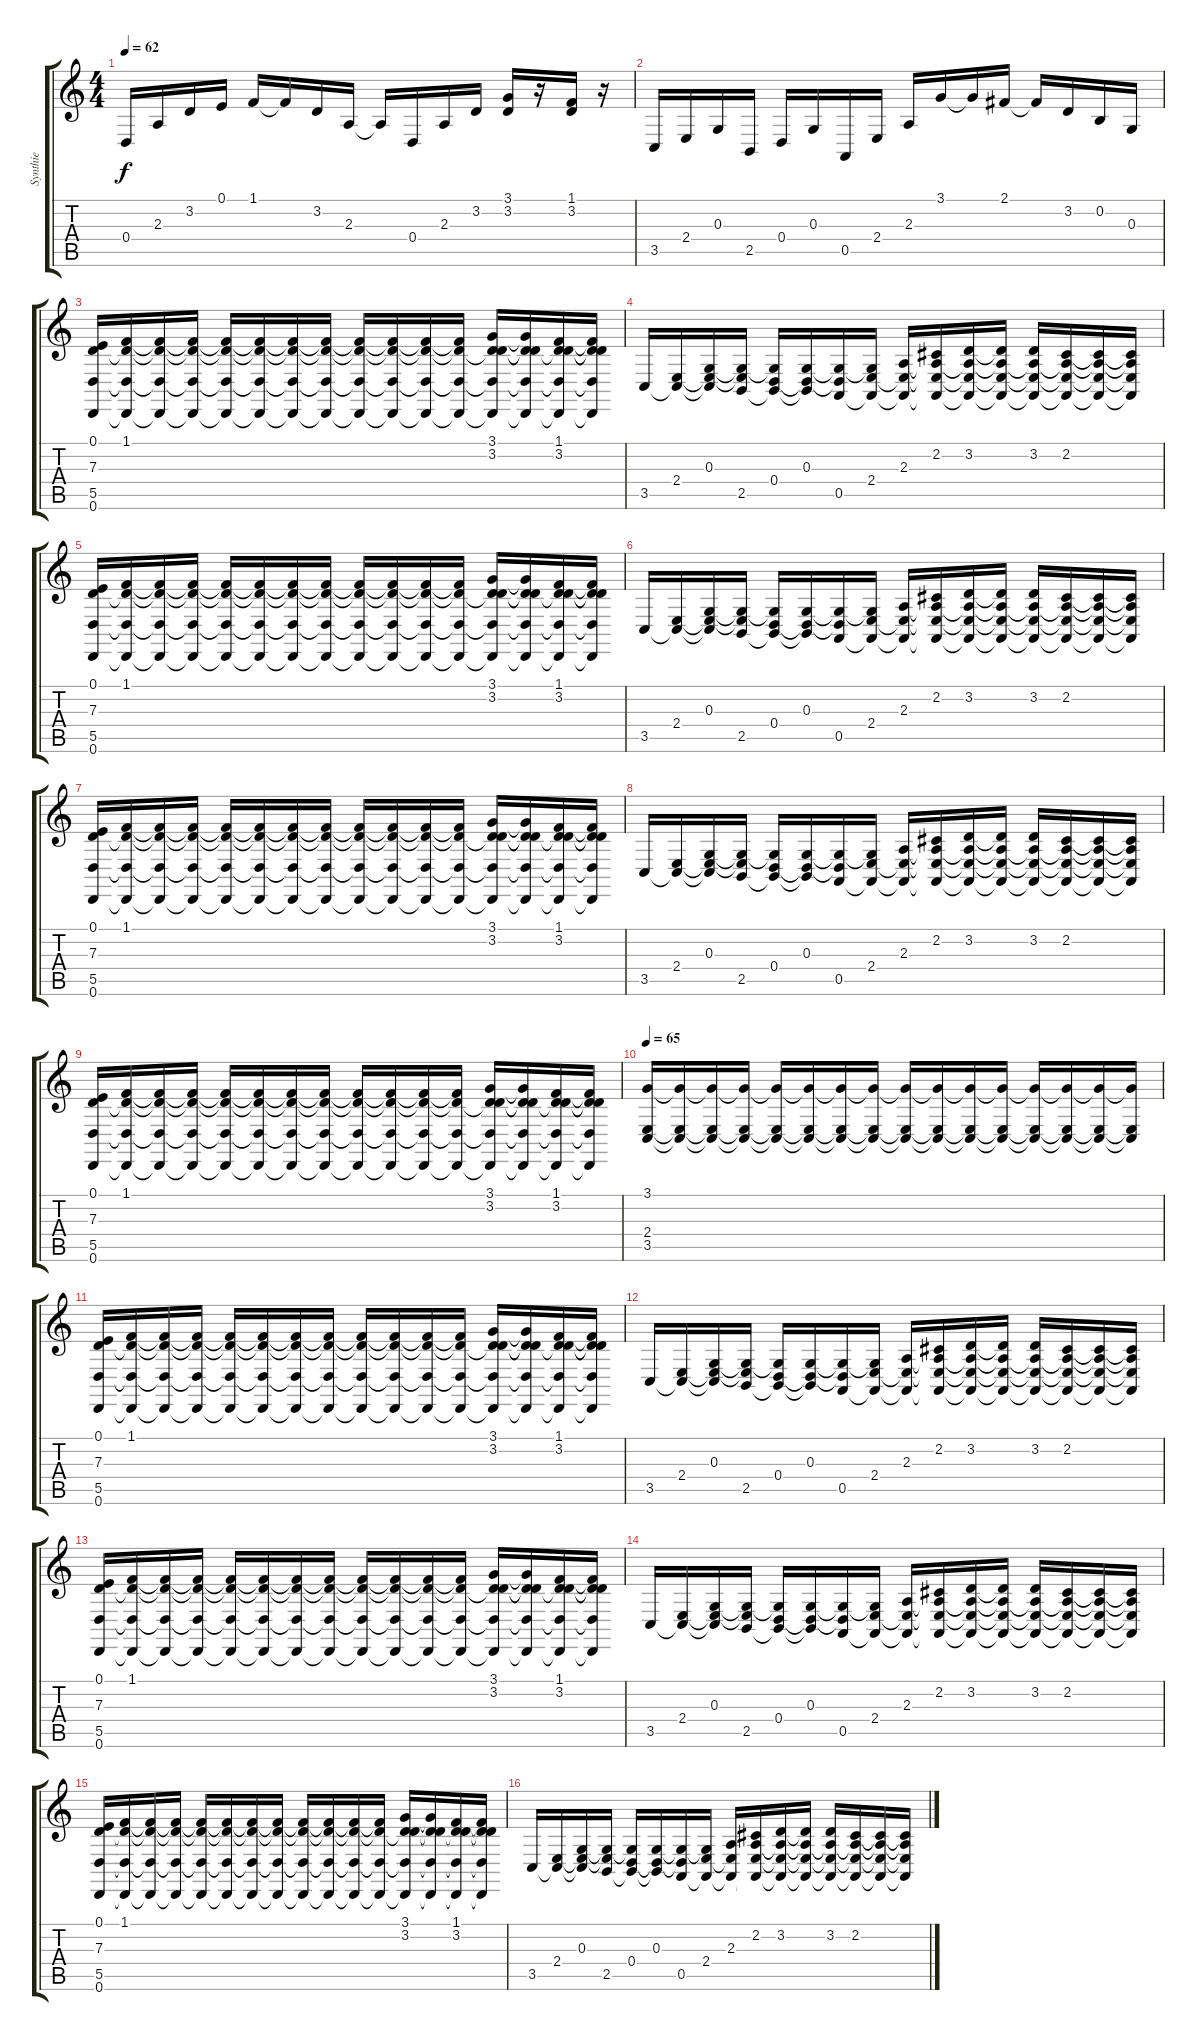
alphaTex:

\track ("Synthie" "Synthie") {instrument stringensemble1}
\staff {score tabs}
\tuning (E4 B3 G3 D3 A2 D2) {hide}
\ts (4 4)
\tempo 62
\clef g2
\ks c
0.4.16{dy f balance 0} 2.3.16{balance 8} 3.2.16{balance 16} 0.1.16{balance 8} 1.1.16{balance 0} 1.1{t}.16{balance 8} 3.2.16{balance 16} 2.3.16{balance 8} 2.3{t}.16{balance 0} 0.4.16{balance 8} 2.3.16{balance 16} 3.2.16{balance 8} (3.1 3.2).16{balance 0} r.16{balance 8} (1.1 3.2).16{balance 16} r.16{balance 8} |
3.5.16{balance 0} 2.4.16{balance 8} 0.3.16{balance 16} 2.5.16{balance 8} 0.4.16{balance 0} 0.3.16{balance 8} 0.5.16{balance 16} 2.4.16{balance 8} 2.3.16{balance 0} 3.1.16{balance 8} 3.1{t}.16{balance 16} 2.1.16{balance 8} 2.1{t}.16{balance 0} 3.2.16{balance 8} 0.2.16{balance 16} 0.3.16{balance 8} |
(0.1 7.3 5.5 0.6).16{balance 0} (1.1 7.3{t} 5.5{t} 0.6{t}).16{balance 8} (1.1{t} 7.3{t} 5.5{t} 0.6{t}).16{balance 16} (1.1{t} 7.3{t} 5.5{t} 0.6{t}).16{balance 8} (1.1{t} 7.3{t} 5.5{t} 0.6{t}).16{balance 0} (1.1{t} 7.3{t} 5.5{t} 0.6{t}).16{balance 8} (1.1{t} 7.3{t} 5.5{t} 0.6{t}).16{balance 16} (1.1{t} 7.3{t} 5.5{t} 0.6{t}).16{balance 8} (1.1{t} 7.3{t} 5.5{t} 0.6{t}).16{balance 0} (1.1{t} 7.3{t} 5.5{t} 0.6{t}).16{balance 8} (1.1{t} 7.3{t} 5.5{t} 0.6{t}).16{balance 16} (1.1{t} 7.3{t} 5.5{t} 0.6{t}).16{balance 8} (3.1 3.2 7.3{t} 5.5{t} 0.6{t}).16{balance 0} (3.1{t} 3.2{t} 7.3{t} 5.5{t} 0.6{t}).16{balance 8} (1.1 3.2 7.3{t} 5.5{t} 0.6{t}).16{balance 16} (1.1{t} 3.2{t} 7.3{t} 5.5{t} 0.6{t}).16{balance 8} |
3.5.16{balance 0} (2.4 3.5{t}).16{balance 8} (0.3 2.4{t} 3.5{t}).16{balance 16} (0.3{t} 2.4{t} 2.5).16{balance 8} (0.3{t} 0.4 2.5{t}).16{balance 0} (0.3 0.4{t} 2.5{t}).16{balance 8} (0.3{t} 0.4{t} 0.5).16{balance 16} (0.3{t} 2.4 0.5{t}).16{balance 8} (2.3 2.4{t} 0.5{t}).16{balance 0} (2.2 2.3{t} 2.4{t} 0.5{t}).16{balance 8} (3.2 2.3{t} 2.4{t} 0.5{t}).16{balance 16} (3.2{t} 2.3{t} 2.4{t} 0.5{t}).16{balance 8} (3.2 2.3{t} 2.4{t} 0.5{t}).16{balance 0} (2.2 2.3{t} 2.4{t} 0.5{t}).16{balance 8} (2.2{t} 2.3{t} 2.4{t} 0.5{t}).16{balance 16} (2.2{t} 2.3{t} 2.4{t} 0.5{t}).16{balance 8} |
(0.1 7.3 5.5 0.6).16{balance 0} (1.1 7.3{t} 5.5{t} 0.6{t}).16{balance 8} (1.1{t} 7.3{t} 5.5{t} 0.6{t}).16{balance 16} (1.1{t} 7.3{t} 5.5{t} 0.6{t}).16{balance 8} (1.1{t} 7.3{t} 5.5{t} 0.6{t}).16{balance 0} (1.1{t} 7.3{t} 5.5{t} 0.6{t}).16{balance 8} (1.1{t} 7.3{t} 5.5{t} 0.6{t}).16{balance 16} (1.1{t} 7.3{t} 5.5{t} 0.6{t}).16{balance 8} (1.1{t} 7.3{t} 5.5{t} 0.6{t}).16{balance 0} (1.1{t} 7.3{t} 5.5{t} 0.6{t}).16{balance 8} (1.1{t} 7.3{t} 5.5{t} 0.6{t}).16{balance 16} (1.1{t} 7.3{t} 5.5{t} 0.6{t}).16{balance 8} (3.1 3.2 7.3{t} 5.5{t} 0.6{t}).16{balance 0} (3.1{t} 3.2{t} 7.3{t} 5.5{t} 0.6{t}).16{balance 8} (1.1 3.2 7.3{t} 5.5{t} 0.6{t}).16{balance 16} (1.1{t} 3.2{t} 7.3{t} 5.5{t} 0.6{t}).16{balance 8} |
3.5.16{balance 0} (2.4 3.5{t}).16{balance 8} (0.3 2.4{t} 3.5{t}).16{balance 16} (0.3{t} 2.4{t} 2.5).16{balance 8} (0.3{t} 0.4 2.5{t}).16{balance 0} (0.3 0.4{t} 2.5{t}).16{balance 8} (0.3{t} 0.4{t} 0.5).16{balance 16} (0.3{t} 2.4 0.5{t}).16{balance 8} (2.3 2.4{t} 0.5{t}).16{balance 0} (2.2 2.3{t} 2.4{t} 0.5{t}).16{balance 8} (3.2 2.3{t} 2.4{t} 0.5{t}).16{balance 16} (3.2{t} 2.3{t} 2.4{t} 0.5{t}).16{balance 8} (3.2 2.3{t} 2.4{t} 0.5{t}).16{balance 0} (2.2 2.3{t} 2.4{t} 0.5{t}).16{balance 8} (2.2{t} 2.3{t} 2.4{t} 0.5{t}).16{balance 16} (2.2{t} 2.3{t} 2.4{t} 0.5{t}).16{balance 8} |
(0.1 7.3 5.5 0.6).16{balance 0} (1.1 7.3{t} 5.5{t} 0.6{t}).16{balance 8} (1.1{t} 7.3{t} 5.5{t} 0.6{t}).16{balance 16} (1.1{t} 7.3{t} 5.5{t} 0.6{t}).16{balance 8} (1.1{t} 7.3{t} 5.5{t} 0.6{t}).16{balance 0} (1.1{t} 7.3{t} 5.5{t} 0.6{t}).16{balance 8} (1.1{t} 7.3{t} 5.5{t} 0.6{t}).16{balance 16} (1.1{t} 7.3{t} 5.5{t} 0.6{t}).16{balance 8} (1.1{t} 7.3{t} 5.5{t} 0.6{t}).16{balance 0} (1.1{t} 7.3{t} 5.5{t} 0.6{t}).16{balance 8} (1.1{t} 7.3{t} 5.5{t} 0.6{t}).16{balance 16} (1.1{t} 7.3{t} 5.5{t} 0.6{t}).16{balance 8} (3.1 3.2 7.3{t} 5.5{t} 0.6{t}).16{balance 0} (3.1{t} 3.2{t} 7.3{t} 5.5{t} 0.6{t}).16{balance 8} (1.1 3.2 7.3{t} 5.5{t} 0.6{t}).16{balance 16} (1.1{t} 3.2{t} 7.3{t} 5.5{t} 0.6{t}).16{balance 8} |
3.5.16{balance 0} (2.4 3.5{t}).16{balance 8} (0.3 2.4{t} 3.5{t}).16{balance 16} (0.3{t} 2.4{t} 2.5).16{balance 8} (0.3{t} 0.4 2.5{t}).16{balance 0} (0.3 0.4{t} 2.5{t}).16{balance 8} (0.3{t} 0.4{t} 0.5).16{balance 16} (0.3{t} 2.4 0.5{t}).16{balance 8} (2.3 2.4{t} 0.5{t}).16{balance 0} (2.2 2.3{t} 2.4{t} 0.5{t}).16{balance 8} (3.2 2.3{t} 2.4{t} 0.5{t}).16{balance 16} (3.2{t} 2.3{t} 2.4{t} 0.5{t}).16{balance 8} (3.2 2.3{t} 2.4{t} 0.5{t}).16{balance 0} (2.2 2.3{t} 2.4{t} 0.5{t}).16{balance 8} (2.2{t} 2.3{t} 2.4{t} 0.5{t}).16{balance 16} (2.2{t} 2.3{t} 2.4{t} 0.5{t}).16{balance 8} |
(0.1 7.3 5.5 0.6).16{balance 0} (1.1 7.3{t} 5.5{t} 0.6{t}).16{balance 8} (1.1{t} 7.3{t} 5.5{t} 0.6{t}).16{balance 16} (1.1{t} 7.3{t} 5.5{t} 0.6{t}).16{balance 8} (1.1{t} 7.3{t} 5.5{t} 0.6{t}).16{balance 0} (1.1{t} 7.3{t} 5.5{t} 0.6{t}).16{balance 8} (1.1{t} 7.3{t} 5.5{t} 0.6{t}).16{balance 16} (1.1{t} 7.3{t} 5.5{t} 0.6{t}).16{balance 8} (1.1{t} 7.3{t} 5.5{t} 0.6{t}).16{balance 0} (1.1{t} 7.3{t} 5.5{t} 0.6{t}).16{balance 8} (1.1{t} 7.3{t} 5.5{t} 0.6{t}).16{balance 16} (1.1{t} 7.3{t} 5.5{t} 0.6{t}).16{balance 8} (3.1 3.2 7.3{t} 5.5{t} 0.6{t}).16{balance 0} (3.1{t} 3.2{t} 7.3{t} 5.5{t} 0.6{t}).16{balance 8} (1.1 3.2 7.3{t} 5.5{t} 0.6{t}).16{balance 16} (1.1{t} 3.2{t} 7.3{t} 5.5{t} 0.6{t}).16{balance 8} |
\tempo 65
(3.1 2.4 3.5).16{balance 0} (3.1{t} 2.4{t} 3.5{t}).16{balance 8} (3.1{t} 2.4{t} 3.5{t}).16{balance 16} (3.1{t} 2.4{t} 3.5{t}).16{balance 8} (3.1{t} 2.4{t} 3.5{t}).16{balance 0} (3.1{t} 2.4{t} 3.5{t}).16{balance 8} (3.1{t} 2.4{t} 3.5{t}).16{balance 16} (3.1{t} 2.4{t} 3.5{t}).16{balance 8} (3.1{t} 2.4{t} 3.5{t}).16{balance 0} (3.1{t} 2.4{t} 3.5{t}).16{balance 8} (3.1{t} 2.4{t} 3.5{t}).16{balance 16} (3.1{t} 2.4{t} 3.5{t}).16{balance 8} (3.1{t} 2.4{t} 3.5{t}).16{balance 0} (3.1{t} 2.4{t} 3.5{t}).16{balance 8} (3.1{t} 2.4{t} 3.5{t}).16{balance 16} (3.1{t} 2.4{t} 3.5{t}).16{balance 8} |
(0.1 7.3 5.5 0.6).16{balance 0} (1.1 7.3{t} 5.5{t} 0.6{t}).16{balance 8} (1.1{t} 7.3{t} 5.5{t} 0.6{t}).16{balance 16} (1.1{t} 7.3{t} 5.5{t} 0.6{t}).16{balance 8} (1.1{t} 7.3{t} 5.5{t} 0.6{t}).16{balance 0} (1.1{t} 7.3{t} 5.5{t} 0.6{t}).16{balance 8} (1.1{t} 7.3{t} 5.5{t} 0.6{t}).16{balance 16} (1.1{t} 7.3{t} 5.5{t} 0.6{t}).16{balance 8} (1.1{t} 7.3{t} 5.5{t} 0.6{t}).16{balance 0} (1.1{t} 7.3{t} 5.5{t} 0.6{t}).16{balance 8} (1.1{t} 7.3{t} 5.5{t} 0.6{t}).16{balance 16} (1.1{t} 7.3{t} 5.5{t} 0.6{t}).16{balance 8} (3.1 3.2 7.3{t} 5.5{t} 0.6{t}).16{balance 0} (3.1{t} 3.2{t} 7.3{t} 5.5{t} 0.6{t}).16{balance 8} (1.1 3.2 7.3{t} 5.5{t} 0.6{t}).16{balance 16} (1.1{t} 3.2{t} 7.3{t} 5.5{t} 0.6{t}).16{balance 8} |
3.5.16{balance 0} (2.4 3.5{t}).16{balance 8} (0.3 2.4{t} 3.5{t}).16{balance 16} (0.3{t} 2.4{t} 2.5).16{balance 8} (0.3{t} 0.4 2.5{t}).16{balance 0} (0.3 0.4{t} 2.5{t}).16{balance 8} (0.3{t} 0.4{t} 0.5).16{balance 16} (0.3{t} 2.4 0.5{t}).16{balance 8} (2.3 2.4{t} 0.5{t}).16{balance 0} (2.2 2.3{t} 2.4{t} 0.5{t}).16{balance 8} (3.2 2.3{t} 2.4{t} 0.5{t}).16{balance 16} (3.2{t} 2.3{t} 2.4{t} 0.5{t}).16{balance 8} (3.2 2.3{t} 2.4{t} 0.5{t}).16{balance 0} (2.2 2.3{t} 2.4{t} 0.5{t}).16{balance 8} (2.2{t} 2.3{t} 2.4{t} 0.5{t}).16{balance 16} (2.2{t} 2.3{t} 2.4{t} 0.5{t}).16{balance 8} |
(0.1 7.3 5.5 0.6).16{balance 0} (1.1 7.3{t} 5.5{t} 0.6{t}).16{balance 8} (1.1{t} 7.3{t} 5.5{t} 0.6{t}).16{balance 16} (1.1{t} 7.3{t} 5.5{t} 0.6{t}).16{balance 8} (1.1{t} 7.3{t} 5.5{t} 0.6{t}).16{balance 0} (1.1{t} 7.3{t} 5.5{t} 0.6{t}).16{balance 8} (1.1{t} 7.3{t} 5.5{t} 0.6{t}).16{balance 16} (1.1{t} 7.3{t} 5.5{t} 0.6{t}).16{balance 8} (1.1{t} 7.3{t} 5.5{t} 0.6{t}).16{balance 0} (1.1{t} 7.3{t} 5.5{t} 0.6{t}).16{balance 8} (1.1{t} 7.3{t} 5.5{t} 0.6{t}).16{balance 16} (1.1{t} 7.3{t} 5.5{t} 0.6{t}).16{balance 8} (3.1 3.2 7.3{t} 5.5{t} 0.6{t}).16{balance 0} (3.1{t} 3.2{t} 7.3{t} 5.5{t} 0.6{t}).16{balance 8} (1.1 3.2 7.3{t} 5.5{t} 0.6{t}).16{balance 16} (1.1{t} 3.2{t} 7.3{t} 5.5{t} 0.6{t}).16{balance 8} |
3.5.16{balance 0} (2.4 3.5{t}).16{balance 8} (0.3 2.4{t} 3.5{t}).16{balance 16} (0.3{t} 2.4{t} 2.5).16{balance 8} (0.3{t} 0.4 2.5{t}).16{balance 0} (0.3 0.4{t} 2.5{t}).16{balance 8} (0.3{t} 0.4{t} 0.5).16{balance 16} (0.3{t} 2.4 0.5{t}).16{balance 8} (2.3 2.4{t} 0.5{t}).16{balance 0} (2.2 2.3{t} 2.4{t} 0.5{t}).16{balance 8} (3.2 2.3{t} 2.4{t} 0.5{t}).16{balance 16} (3.2{t} 2.3{t} 2.4{t} 0.5{t}).16{balance 8} (3.2 2.3{t} 2.4{t} 0.5{t}).16{balance 0} (2.2 2.3{t} 2.4{t} 0.5{t}).16{balance 8} (2.2{t} 2.3{t} 2.4{t} 0.5{t}).16{balance 16} (2.2{t} 2.3{t} 2.4{t} 0.5{t}).16{balance 8} |
(0.1 7.3 5.5 0.6).16{balance 0} (1.1 7.3{t} 5.5{t} 0.6{t}).16{balance 8} (1.1{t} 7.3{t} 5.5{t} 0.6{t}).16{balance 16} (1.1{t} 7.3{t} 5.5{t} 0.6{t}).16{balance 8} (1.1{t} 7.3{t} 5.5{t} 0.6{t}).16{balance 0} (1.1{t} 7.3{t} 5.5{t} 0.6{t}).16{balance 8} (1.1{t} 7.3{t} 5.5{t} 0.6{t}).16{balance 16} (1.1{t} 7.3{t} 5.5{t} 0.6{t}).16{balance 8} (1.1{t} 7.3{t} 5.5{t} 0.6{t}).16{balance 0} (1.1{t} 7.3{t} 5.5{t} 0.6{t}).16{balance 8} (1.1{t} 7.3{t} 5.5{t} 0.6{t}).16{balance 16} (1.1{t} 7.3{t} 5.5{t} 0.6{t}).16{balance 8} (3.1 3.2 7.3{t} 5.5{t} 0.6{t}).16{balance 0} (3.1{t} 3.2{t} 7.3{t} 5.5{t} 0.6{t}).16{balance 8} (1.1 3.2 7.3{t} 5.5{t} 0.6{t}).16{balance 16} (1.1{t} 3.2{t} 7.3{t} 5.5{t} 0.6{t}).16{balance 8} |
3.5.16{balance 0} (2.4 3.5{t}).16{balance 8} (0.3 2.4{t} 3.5{t}).16{balance 16} (0.3{t} 2.4{t} 2.5).16{balance 8} (0.3{t} 0.4 2.5{t}).16{balance 0} (0.3 0.4{t} 2.5{t}).16{balance 8} (0.3{t} 0.4{t} 0.5).16{balance 16} (0.3{t} 2.4 0.5{t}).16{balance 8} (2.3 2.4{t} 0.5{t}).16{balance 0} (2.2 2.3{t} 2.4{t} 0.5{t}).16{balance 8} (3.2 2.3{t} 2.4{t} 0.5{t}).16{balance 16} (3.2{t} 2.3{t} 2.4{t} 0.5{t}).16{balance 8} (3.2 2.3{t} 2.4{t} 0.5{t}).16{balance 0} (2.2 2.3{t} 2.4{t} 0.5{t}).16{balance 8} (2.2{t} 2.3{t} 2.4{t} 0.5{t}).16{balance 16} (2.2{t} 2.3{t} 2.4{t} 0.5{t}).16{balance 8}
